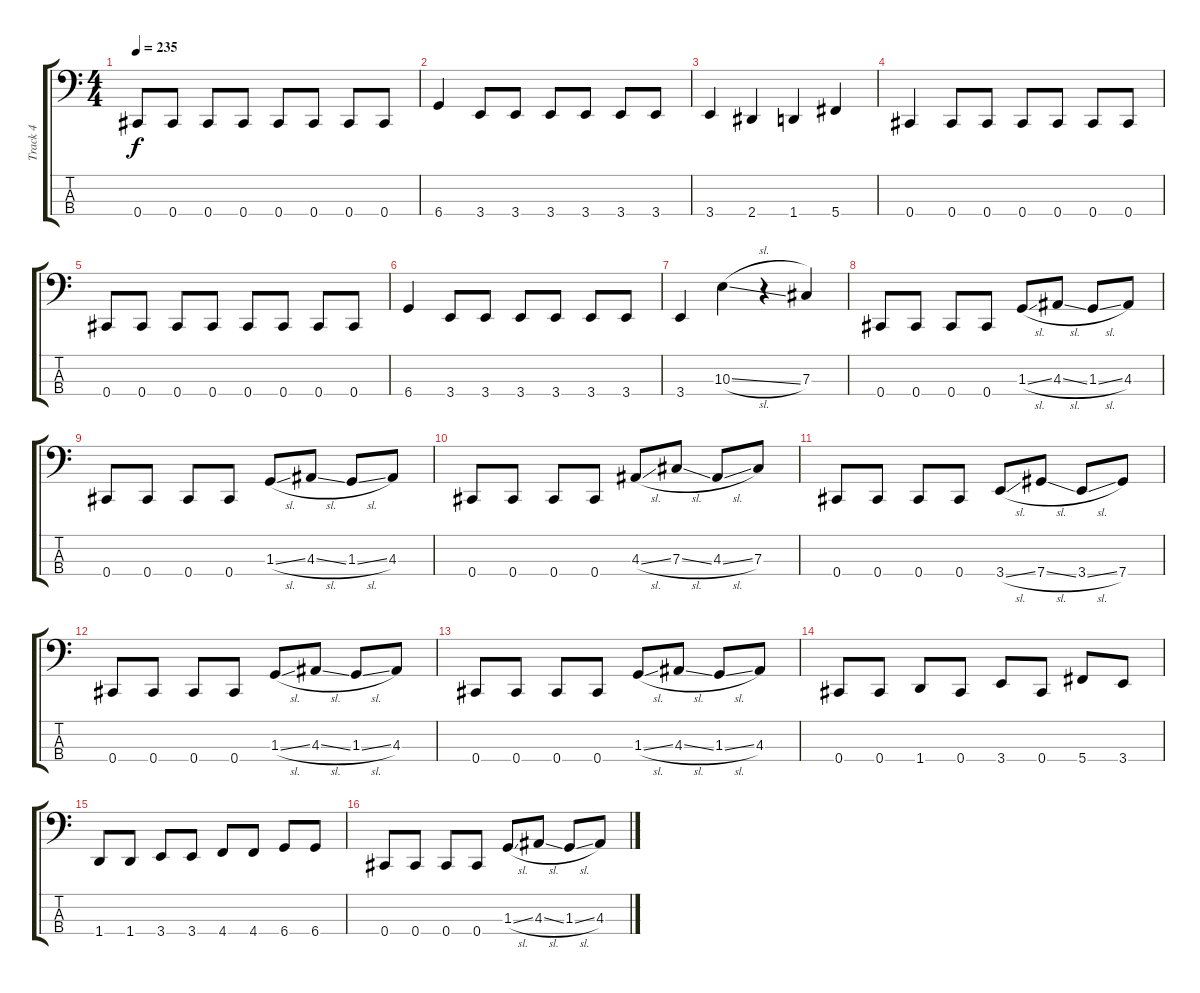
\track ("Track 4" "Track 4") {instrument electricbasspick}
\staff {score tabs}
\tuning (E2 B1 Gb1 Db1) {hide}
\ts (4 4)
\tempo 235
\clef f4
\ks c
0.4.8{dy f} 0.4.8 0.4.8 0.4.8 0.4.8 0.4.8 0.4.8 0.4.8 |
6.4.4 3.4.8 3.4.8 3.4.8 3.4.8 3.4.8 3.4.8 |
3.4.4 2.4.4 1.4.4 5.4.4 |
0.4.4 0.4.8 0.4.8 0.4.8 0.4.8 0.4.8 0.4.8 |
0.4.8 0.4.8 0.4.8 0.4.8 0.4.8 0.4.8 0.4.8 0.4.8 |
6.4.4 3.4.8 3.4.8 3.4.8 3.4.8 3.4.8 3.4.8 |
3.4.4 10.3{sl}.4 r.4 7.3.4 |
0.4.8 0.4.8 0.4.8 0.4.8 1.3{sl}.8 4.3{sl}.8 1.3{sl}.8 4.3.8 |
0.4.8 0.4.8 0.4.8 0.4.8 1.3{sl}.8 4.3{sl}.8 1.3{sl}.8 4.3.8 |
0.4.8 0.4.8 0.4.8 0.4.8 4.3{sl}.8 7.3{sl}.8 4.3{sl}.8 7.3.8 |
0.4.8 0.4.8 0.4.8 0.4.8 3.4{sl}.8 7.4{sl}.8 3.4{sl}.8 7.4.8 |
0.4.8 0.4.8 0.4.8 0.4.8 1.3{sl}.8 4.3{sl}.8 1.3{sl}.8 4.3.8 |
0.4.8 0.4.8 0.4.8 0.4.8 1.3{sl}.8 4.3{sl}.8 1.3{sl}.8 4.3.8 |
0.4.8 0.4.8 1.4.8 0.4.8 3.4.8 0.4.8 5.4.8 3.4.8 |
1.4.8 1.4.8 3.4.8 3.4.8 4.4.8 4.4.8 6.4.8 6.4.8 |
0.4.8 0.4.8 0.4.8 0.4.8 1.3{sl}.8 4.3{sl}.8 1.3{sl}.8 4.3.8
